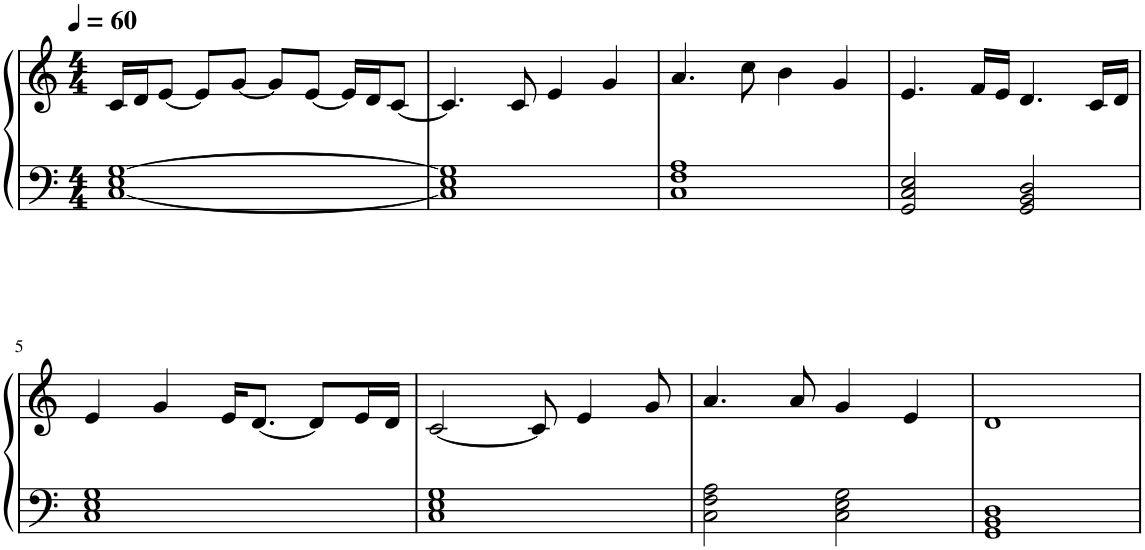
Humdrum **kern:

**kern	**kern
*part1	*part1
*staff2	*staff1
*I"Piano	*
*I'Pno	*
*clefF4	*clefG2
*k[]	*k[]
*M4/4	*M4/4
*MM60	*MM60
=1	=1
[<1C 1E [>1G	16c/LL
.	16d/J
.	[<8e/J
.	8e/L]
.	[<8g/J
.	8g/L]
.	[<8e/J
.	16e/LL]
.	16d/J
.	[<8c/J
=2	=2
1C] 1E 1G]	4.c/]
.	8c/
.	4e/
.	4g/
=3	=3
*^	*^
1F 1A	1C	4.a/	2ryy
.	.	8cc\	.
.	.	4b\	4ryy
.	.	4ryy	4g/
*v	*v	*	*
*	*v	*v
=4	=4
2GG/ 2C/ 2E/	4.e/
.	16f/LL
.	16e/JJ
2GG/ 2BB/ 2D/	4.d/
.	16c/LL
.	16d/JJ
!!LO:LB:g=z
=5	=5
1C 1E 1G	4e/
.	4g/
.	16e/KL
.	[<8.d/J
.	8d/L]
.	16e/L
.	16d/JJ
=6	=6
1C 1E 1G	[<2c/
.	8c/]
.	4e~/
.	8g/
=7	=7
2C\ 2F\ 2A\	4.a/
.	8a/
2C\ 2E\ 2G\	4g/
.	4e/
=8	=8
1GG 1BB 1D	1d
=	=
*-	*-
